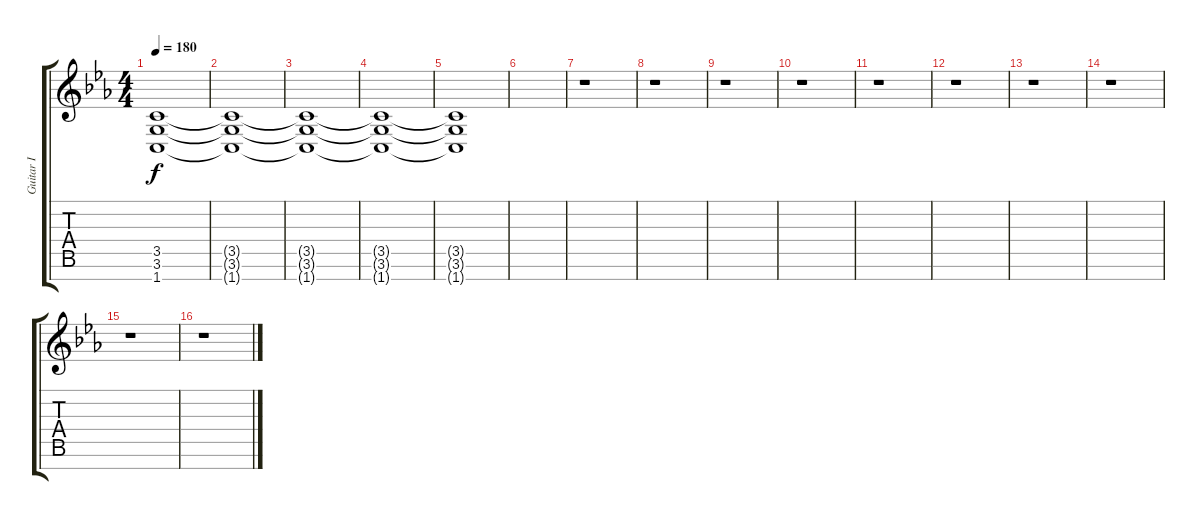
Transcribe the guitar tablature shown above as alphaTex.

\track ("Guitar I" "Guitar I") {instrument distortionguitar}
\staff {score tabs}
\tuning (E4 B3 G3 D3 A2 E2 B1) {hide}
\ts (4 4)
\tempo 180
\clef g2
\ks eb
(3.5{t} 3.6{t} 1.7{t}).1{dy f} |
(3.5{t} 3.6{t} 1.7{t}).1{volume 0} |
(3.5{t} 3.6{t} 1.7{t}).1 |
(3.5{t} 3.6{t} 1.7{t}).1 |
(3.5{t} 3.6{t} 1.7{t}).1 |
|
r.1 |
r.1 |
r.1 |
r.1 |
r.1 |
r.1 |
r.1 |
r.1 |
r.1 |
r.1
